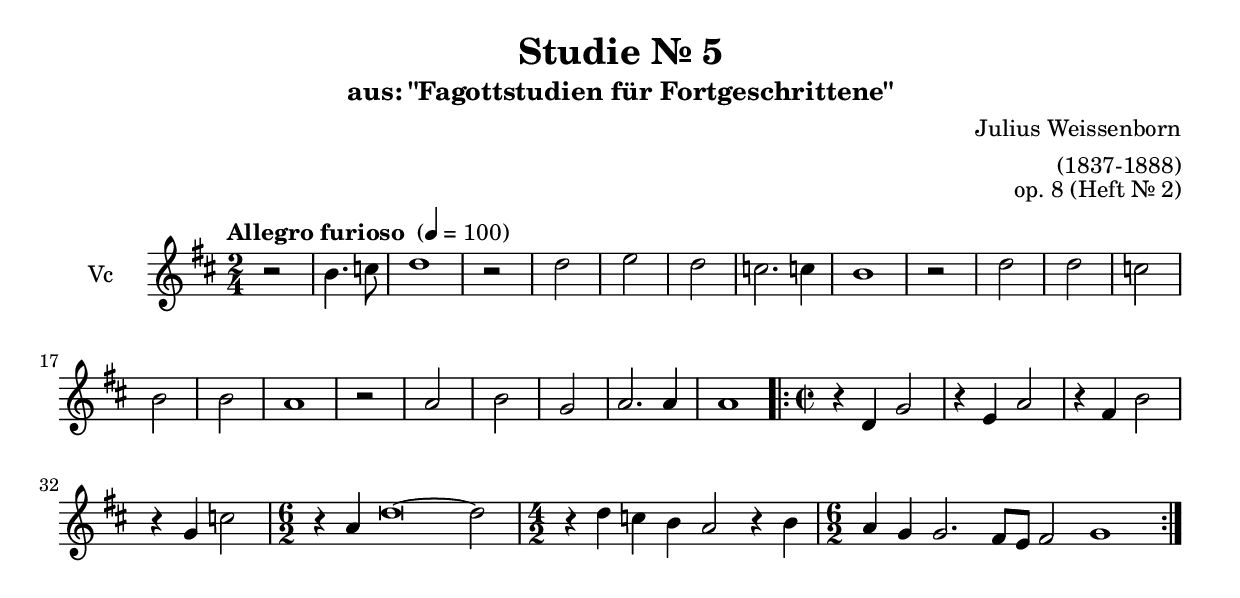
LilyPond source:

\version "2.12.3"
\include "deutsch.ly"

#(set-global-staff-size 20)

\header {
  title = "Studie Nr. 5"
  subtitle = "aus: \"Fagottstudien für Fortgeschrittene\""
  composer = "Julius Weissenborn"
  arranger = "(1837-1888)"
  opus = "op. 8 (Heft Nr. 2)"
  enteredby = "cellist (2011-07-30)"
}

voiceconsts = {
 \key h \minor
 \time 2/4
 \clef "bass"
% \clef "treble"
% \numericTimeSignature
 \compressFullBarRests
 \tempo "Allegro furioso " 4=100
}

%minstr = "harpsichord"
%minstr = "clarinet"
%minstr = "accordion"
minstr = "bassoon"

rall = \markup \italic \bold "rall."

\include "v1.ily"

music = \new StaffGroup <<
  \new Staff {
    \set Staff.midiInstrument = \minstr
    \set Staff.instrumentName = #"Vc"
    \transpose h h { \va }
  }
>>

\book {
  \score {
    \music
    \layout {}
  }

  \score {
    \unfoldRepeats \music

    \midi {
      \context {
	\Score
	tempoWholesPerMinute = #(ly:make-moment 100 4)
      }
    }
  }
}
